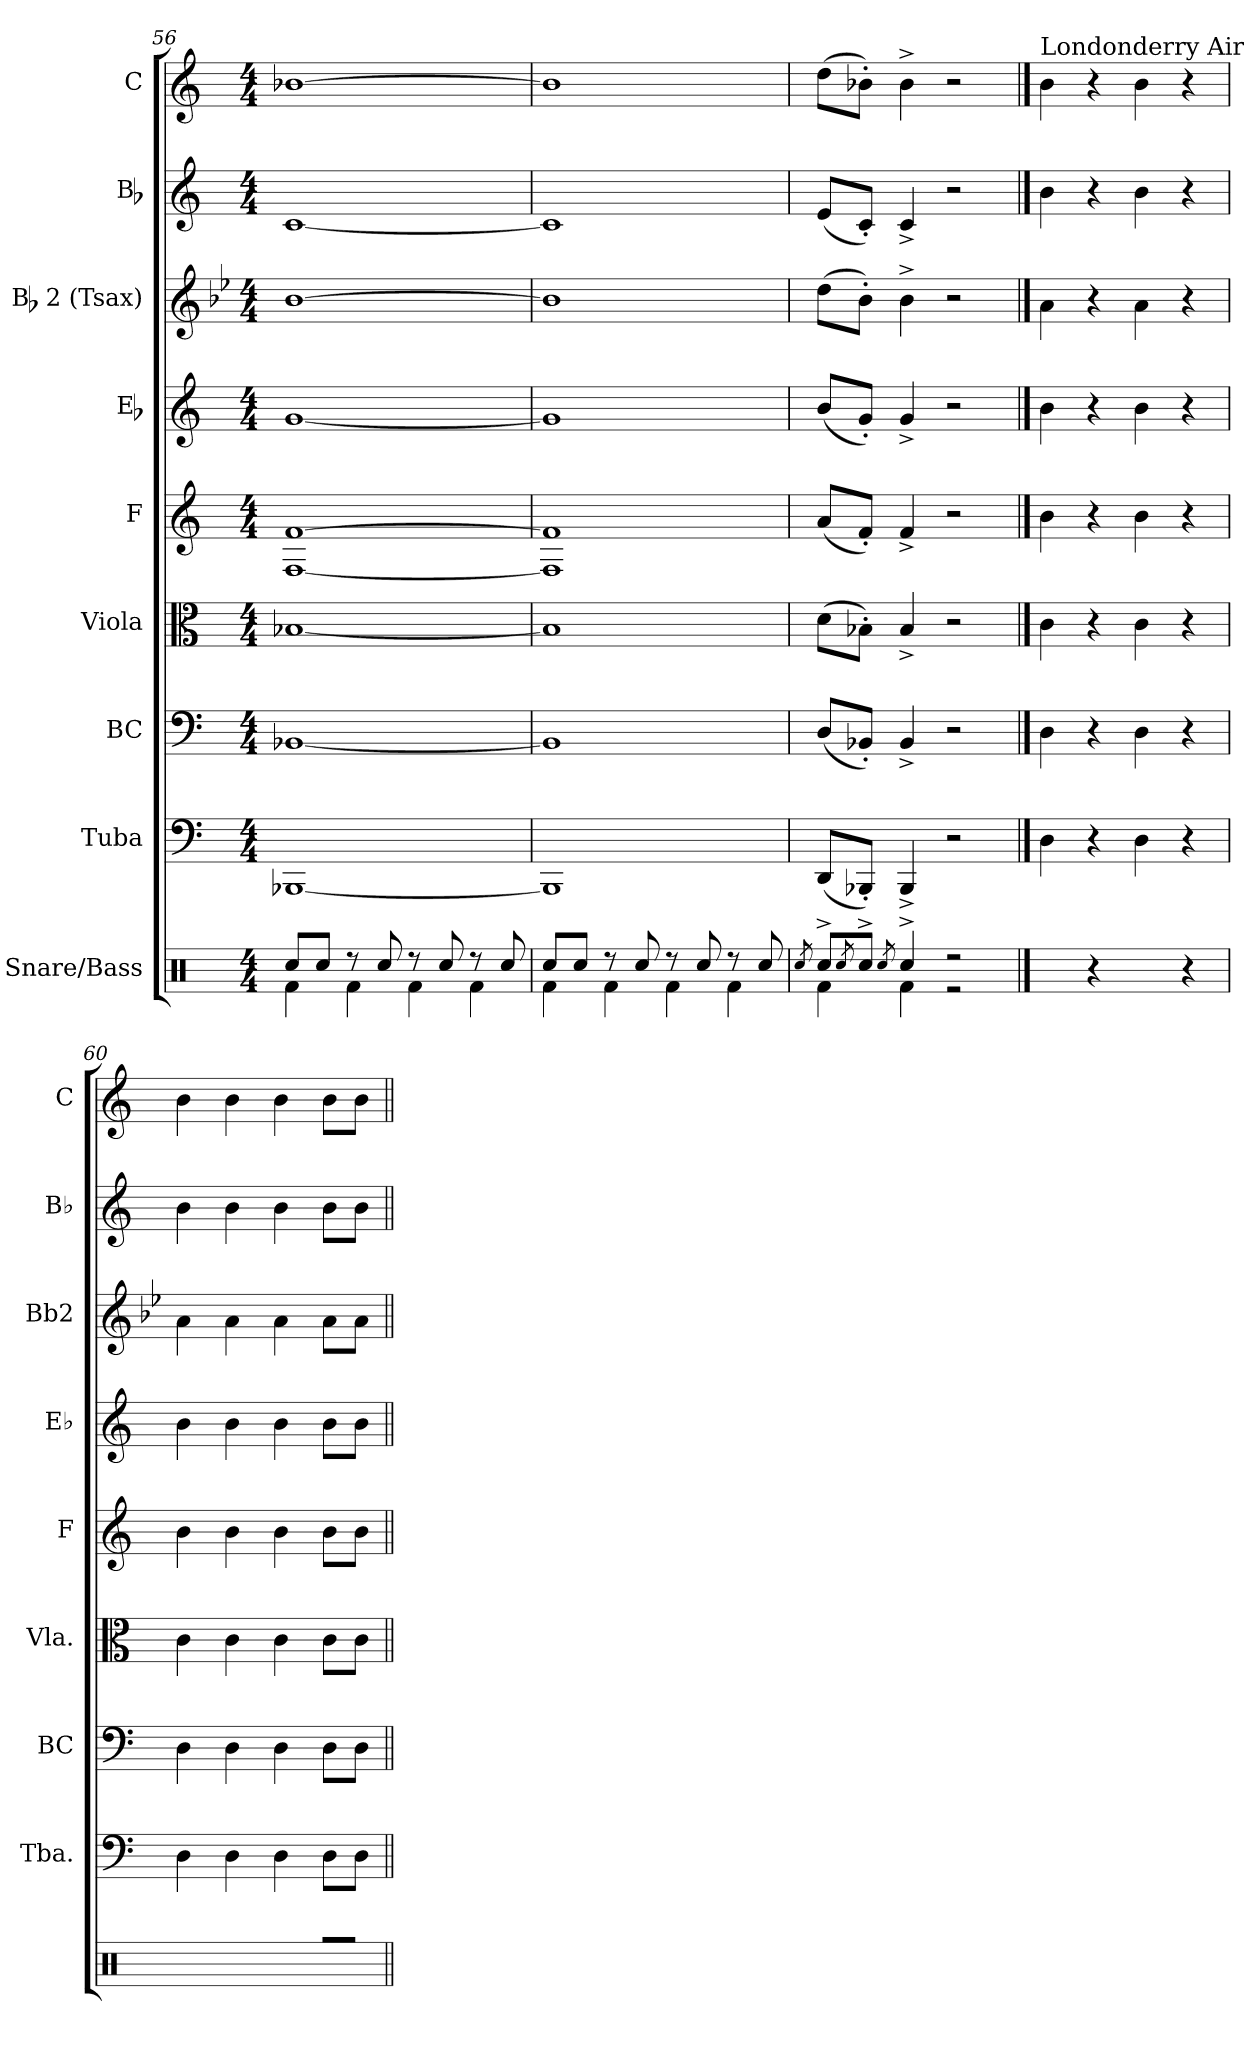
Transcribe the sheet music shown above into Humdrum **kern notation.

**kern	**kern	**kern	**kern	**kern	**kern	**kern	**kern	**kern
*part9	*part8	*part7	*part6	*part5	*part4	*part3	*part2	*part1
*staff9	*staff8	*staff7	*staff6	*staff5	*staff4	*staff3	*staff2	*staff1
*I"Snare/Bass	*I"Tuba	*I"BC	*I"Viola	*I"F	*I"Eb	*I"Bb 2 (Tsax)	*I"Bb	*I"C
*	*I'Tba.	*I'BC	*I'Vla.	*I'F	*I'Eb	*I'Bb2	*I'Bb	*I'C
*clefX	*clefF4	*clefF4	*clefC3	*clefG2	*clefG2	*clefG2	*clefG2	*clefG2
*	*	*	*	*ITrd4c7	*ITrd5c9	*ITrd8c14	*ITrd1c2	*
*k[]	*k[]	*k[]	*k[]	*k[b-]	*k[b-e-a-]	*k[b-e-]	*k[b-e-]	*k[]
*M4/4	*M4/4	*M4/4	*M4/4	*M4/4	*M4/4	*M4/4	*M4/4	*M4/4
=56	=56	=56	=56	=56	=56	=56	=56	=56
*^	*	*	*	*	*	*	*	*
8Rcci/L	4Rfi\	[<1BBB-Xi	[<1BB-Xi	[<1B-Xi	[<1BB-i [>1B-i	[<1B-i	[>1B-i	[<1B-i	[>1b-Xi
8Rcci/J	.	.	.	.	.	.	.	.	.
8r	4Rfi\	.	.	.	.	.	.	.	.
8Rcci/	.	.	.	.	.	.	.	.	.
8r	4Rfi\	.	.	.	.	.	.	.	.
8Rcci/	.	.	.	.	.	.	.	.	.
8r	4Rfi\	.	.	.	.	.	.	.	.
8Rcci/	.	.	.	.	.	.	.	.	.
=57	=57	=57	=57	=57	=57	=57	=57	=57	=57
8Rcci/L	4Rfi\	1BBB-i]	1BB-i]	1B-i]	1BB-i] 1B-i]	1B-i]	1B-i]	1B-i]	1b-i]
8Rcci/J	.	.	.	.	.	.	.	.	.
8r	4Rfi\	.	.	.	.	.	.	.	.
8Rcci/	.	.	.	.	.	.	.	.	.
8r	4Rfi\	.	.	.	.	.	.	.	.
8Rcci/	.	.	.	.	.	.	.	.	.
8r	4Rfi\	.	.	.	.	.	.	.	.
8Rcci/	.	.	.	.	.	.	.	.	.
=58	=58	=58	=58	=58	=58	=58	=58	=58	=58
8qRcci/	.	.	.	.	.	.	.	.	.
8Rcc^i/L	4Rfi\	(8DDi/L	(8Di/L	(8di\L	(8di/L	(8di/L	(8di\L	(8di/L	(8ddi\L
8qRcci/	.	.	.	.	.	.	.	.	.
8Rcc^i/J	.	8BBB-X'i/J)	8BB-X'i/J)	8B-X'i\J)	8B-'i/J)	8B-'i/J)	8B-'i\J)	8B-'i/J)	8b-X'i\J)
8qRcci/	.	.	.	.	.	.	.	.	.
4Rcc^i/	4Rfi\	4BBB-^i/	4BB-^i/	4B-^i/	4B-^i/	4B-^i/	4B-^i\	4B-^i/	4b-^i\
2r	2r	2r	2r	2r	2r	2r	2r	2r	2r
!!LO:PB:g=z
==59	==59	==59	==59	==59	==59	==59	==59	==59	==59
!	!	!	!	!	!	!	!	!	!LO:TX:a:t=Londonderry Air
*v	*v	*	*	*	*	*	*	*	*
4Ri\	4Di\	4Di\	4ci\	4ei\	4di\	4Ai\	4ai\	4bi\
4r	4r	4r	4r	4r	4r	4r	4r	4r
4Ri\	4Di\	4Di\	4ci\	4ei\	4di\	4Ai\	4ai\	4bi\
4r	4r	4r	4r	4r	4r	4r	4r	4r
=60	=60	=60	=60	=60	=60	=60	=60	=60
4Ri\	4Di\	4Di\	4ci\	4ei\	4di\	4Ai\	4ai\	4bi\
4Ri\	4Di\	4Di\	4ci\	4ei\	4di\	4Ai\	4ai\	4bi\
4Ri\	4Di\	4Di\	4ci\	4ei\	4di\	4Ai\	4ai\	4bi\
8Ri\L	8Di\L	8Di\L	8ci\L	8ei\L	8di\L	8Ai\L	8ai\L	8bi\L
8Ri\J	8Di\J	8Di\J	8ci\J	8ei\J	8di\J	8Ai\J	8ai\J	8bi\J
=||	=||	=||	=||	=||	=||	=||	=||	=||
*-	*-	*-	*-	*-	*-	*-	*-	*-
